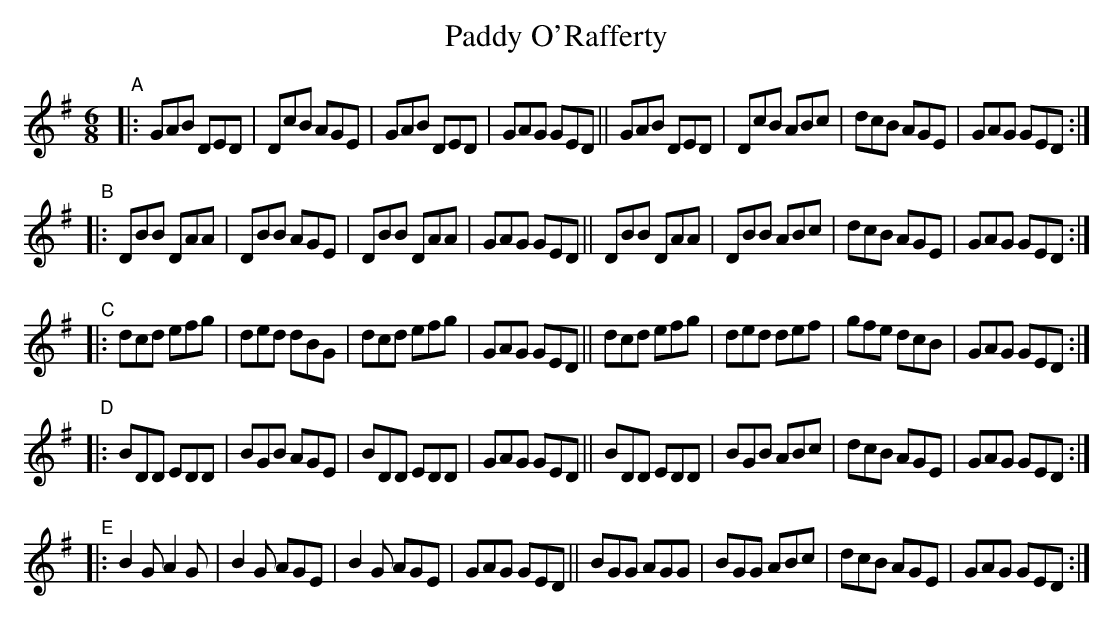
X:1
T: Paddy O'Rafferty
M: 6/8
L: 1/8
K: G
"^A"\
|: GAB DED | DcB AGE | GAB DED | GAG GED \
|| GAB DED | DcB ABc | dcB AGE | GAG GED :|
"^B"\
|: DBB DAA | DBB AGE | DBB DAA | GAG GED \
|| DBB DAA | DBB ABc | dcB AGE | GAG GED :|
"^C"\
|: dcd efg | ded dBG | dcd efg | GAG GED \
|| dcd efg | ded def | gfe dcB | GAG GED :|
"^D"\
|: BDD EDD | BGB AGE | BDD EDD | GAG GED \
|| BDD EDD | BGB ABc | dcB AGE | GAG GED :|
"^E"\
|: B2G A2G | B2G AGE | B2G AGE | GAG GED \
|| BGG AGG | BGG ABc | dcB AGE | GAG GED :|
